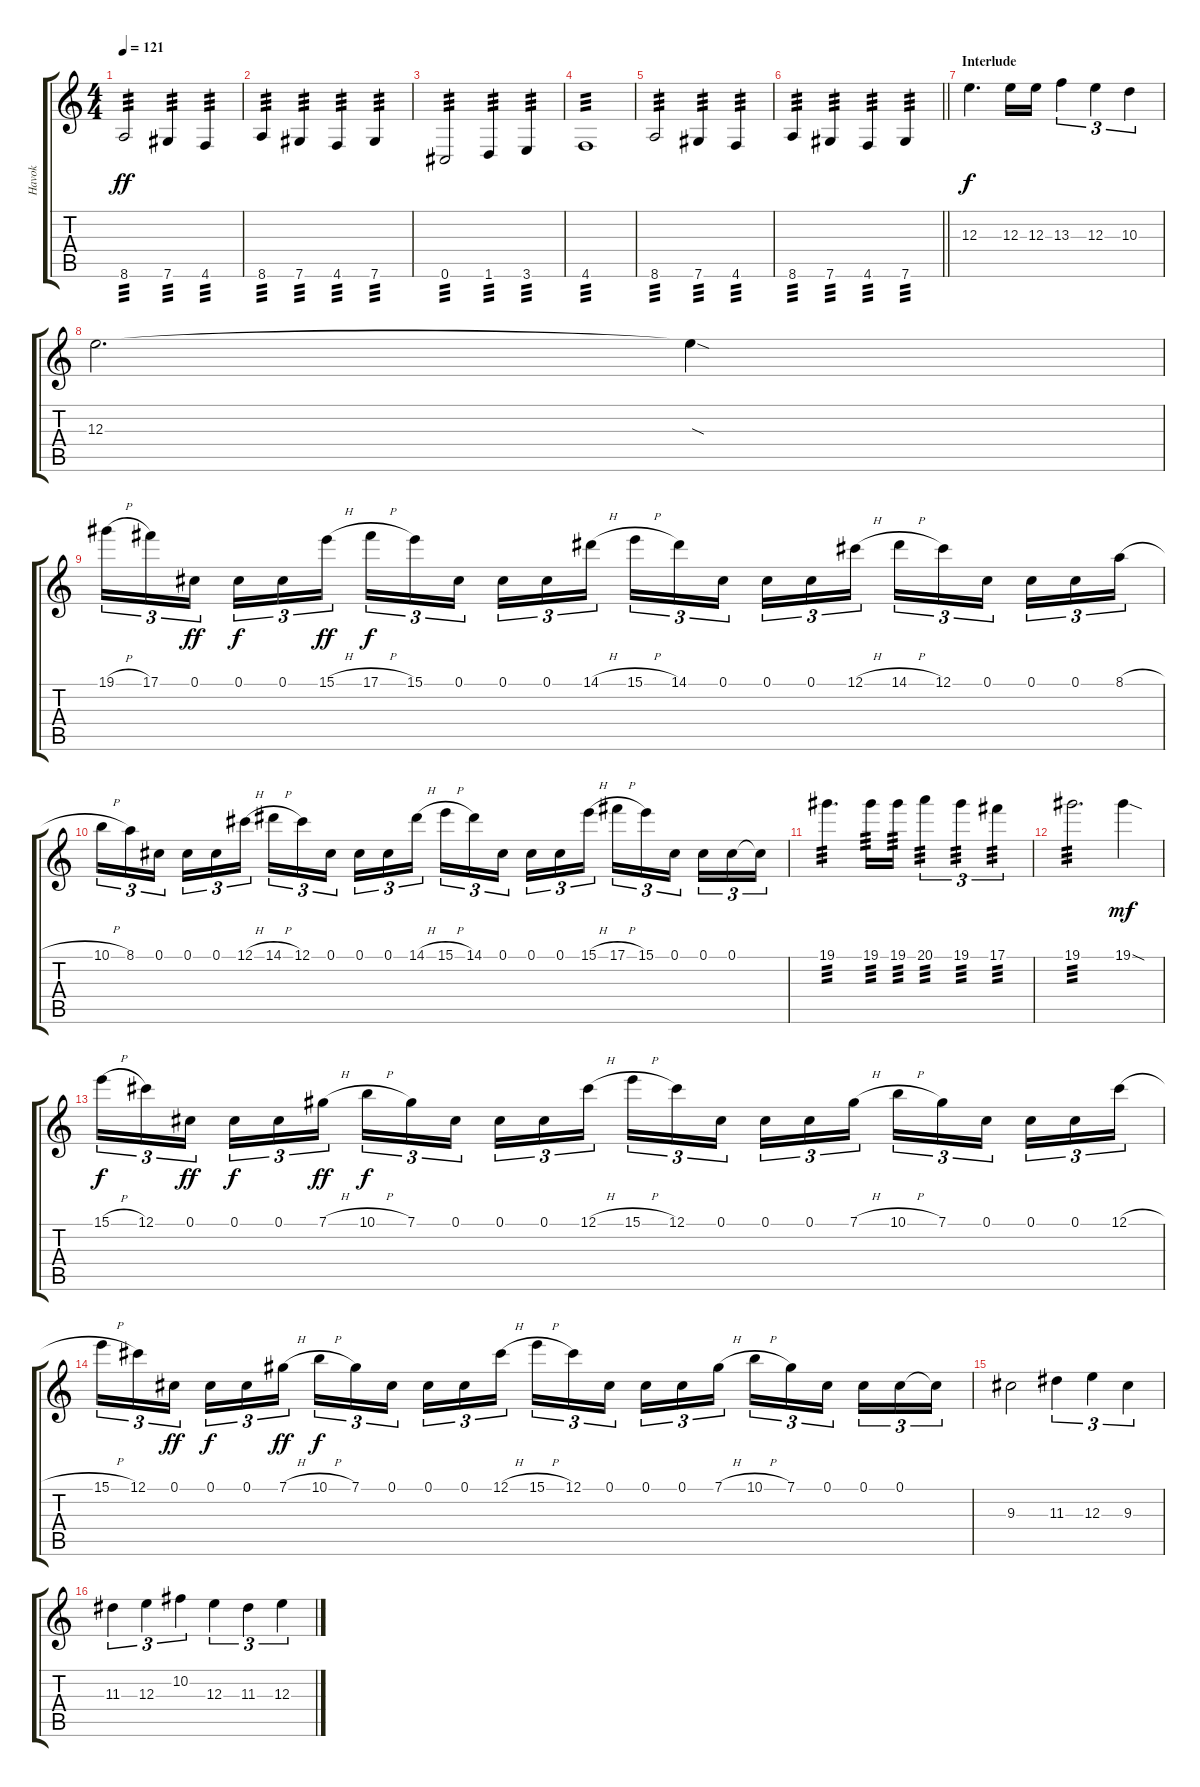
\track ("Havok" "Havok") {instrument overdrivenguitar}
\staff {score tabs}
\tuning (Db4 Ab3 E3 B2 Gb2 Db2) {hide}
\ts (4 4)
\tempo 121
\clef g2
\ks c
8.6.2{tp 3 dy ff} 7.6.4{tp 3} 4.6.4{tp 3} |
8.6.4{tp 3} 7.6.4{tp 3} 4.6.4{tp 3} 7.6.4{tp 3} |
0.6.2{tp 3} 1.6.4{tp 3} 3.6.4{tp 3} |
4.6.1{tp 3} |
8.6.2{tp 3} 7.6.4{tp 3} 4.6.4{tp 3} |
\barLineRight lightlight
8.6.4{tp 3} 7.6.4{tp 3} 4.6.4{tp 3} 7.6.4{tp 3} |
\section ("" "Interlude")
12.3.4{d dy f} 12.3.16 12.3.16 13.3.4{tu (3 2)} 12.3.4{tu (3 2)} 10.3.4{tu (3 2)} |
12.3.2{d} 12.3{sod t}.4 |
19.1{h}.16{tu (3 2)} 17.1.16{tu (3 2)} 0.1.16{tu (3 2) dy ff beam splitsecondary} 0.1.16{tu (3 2) dy f} 0.1.16{tu (3 2)} 15.1{h}.16{tu (3 2) dy ff} 17.1{h}.16{tu (3 2) dy f} 15.1.16{tu (3 2)} 0.1.16{tu (3 2) beam splitsecondary} 0.1.16{tu (3 2)} 0.1.16{tu (3 2)} 14.1{h}.16{tu (3 2)} 15.1{h}.16{tu (3 2)} 14.1.16{tu (3 2)} 0.1.16{tu (3 2) beam splitsecondary} 0.1.16{tu (3 2)} 0.1.16{tu (3 2)} 12.1{h}.16{tu (3 2)} 14.1{h}.16{tu (3 2)} 12.1.16{tu (3 2)} 0.1.16{tu (3 2) beam splitsecondary} 0.1.16{tu (3 2)} 0.1.16{tu (3 2)} 8.1{h}.16{tu (3 2)} |
10.1{h}.16{tu (3 2)} 8.1.16{tu (3 2)} 0.1.16{tu (3 2) beam splitsecondary} 0.1.16{tu (3 2)} 0.1.16{tu (3 2)} 12.1{h}.16{tu (3 2)} 14.1{h}.16{tu (3 2)} 12.1.16{tu (3 2)} 0.1.16{tu (3 2) beam splitsecondary} 0.1.16{tu (3 2)} 0.1.16{tu (3 2)} 14.1{h}.16{tu (3 2)} 15.1{h}.16{tu (3 2)} 14.1.16{tu (3 2)} 0.1.16{tu (3 2) beam splitsecondary} 0.1.16{tu (3 2)} 0.1.16{tu (3 2)} 15.1{h}.16{tu (3 2)} 17.1{h}.16{tu (3 2)} 15.1.16{tu (3 2)} 0.1.16{tu (3 2) beam splitsecondary} 0.1.16{tu (3 2)} 0.1.16{tu (3 2)} 0.1{t}.16{tu (3 2)} |
19.1.4{d tp 3} 19.1.16{tp 3} 19.1.16{tp 3} 20.1.4{tu (3 2) tp 3} 19.1.4{tu (3 2) tp 3} 17.1.4{tu (3 2) tp 3} |
19.1.2{d tp 3} 19.1{sod}.4{dy mf} |
15.1{h}.16{tu (3 2) dy f} 12.1.16{tu (3 2)} 0.1.16{tu (3 2) dy ff beam splitsecondary} 0.1.16{tu (3 2) dy f} 0.1.16{tu (3 2)} 7.1{h}.16{tu (3 2) dy ff} 10.1{h}.16{tu (3 2) dy f} 7.1.16{tu (3 2)} 0.1.16{tu (3 2) beam splitsecondary} 0.1.16{tu (3 2)} 0.1.16{tu (3 2)} 12.1{h}.16{tu (3 2)} 15.1{h}.16{tu (3 2)} 12.1.16{tu (3 2)} 0.1.16{tu (3 2) beam splitsecondary} 0.1.16{tu (3 2)} 0.1.16{tu (3 2)} 7.1{h}.16{tu (3 2)} 10.1{h}.16{tu (3 2)} 7.1.16{tu (3 2)} 0.1.16{tu (3 2) beam splitsecondary} 0.1.16{tu (3 2)} 0.1.16{tu (3 2)} 12.1{h}.16{tu (3 2)} |
15.1{h}.16{tu (3 2)} 12.1.16{tu (3 2)} 0.1.16{tu (3 2) dy ff beam splitsecondary} 0.1.16{tu (3 2) dy f} 0.1.16{tu (3 2)} 7.1{h}.16{tu (3 2) dy ff} 10.1{h}.16{tu (3 2) dy f} 7.1.16{tu (3 2)} 0.1.16{tu (3 2) beam splitsecondary} 0.1.16{tu (3 2)} 0.1.16{tu (3 2)} 12.1{h}.16{tu (3 2)} 15.1{h}.16{tu (3 2)} 12.1.16{tu (3 2)} 0.1.16{tu (3 2) beam splitsecondary} 0.1.16{tu (3 2)} 0.1.16{tu (3 2)} 7.1{h}.16{tu (3 2)} 10.1{h}.16{tu (3 2)} 7.1.16{tu (3 2)} 0.1.16{tu (3 2) beam splitsecondary} 0.1.16{tu (3 2)} 0.1.16{tu (3 2)} 0.1{t}.16{tu (3 2)} |
9.3.2 11.3.4{tu (3 2)} 12.3.4{tu (3 2)} 9.3.4{tu (3 2)} |
11.3.4{tu (3 2)} 12.3.4{tu (3 2)} 10.2.4{tu (3 2)} 12.3.4{tu (3 2)} 11.3.4{tu (3 2)} 12.3.4{tu (3 2)}
